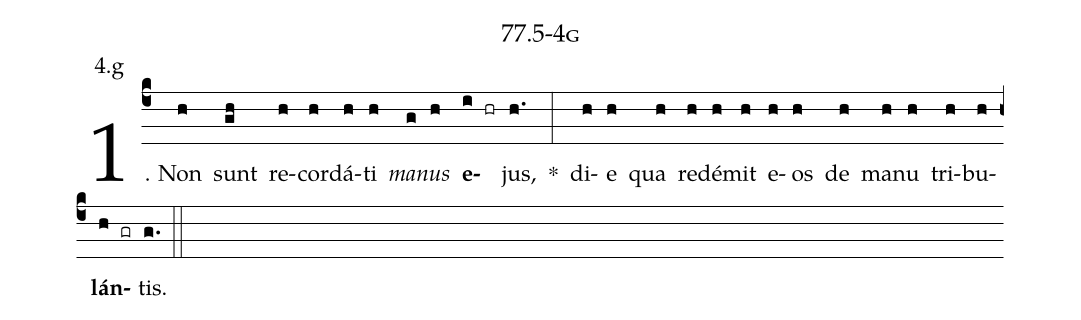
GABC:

name: 77.5-4g;
annotation: 4.g;
%%
(c4)1. Non(h) sunt(gh) re(h)cor(h)dá(h)ti(h) <i>ma</i>(g)<i>nus</i>(h) <b>e</b>(i hr)jus,(h.) *(:) di(h)e(h) qua(h) red(h)é(h)mit(h) e(h)os(h) de(h) ma(h)nu(h) tri(h)bu(h)<b>lán</b>(h gr)tis.(g.) (::)


%E(h) u(h) o(h) u(h) a(h) e.(g.) (::)
